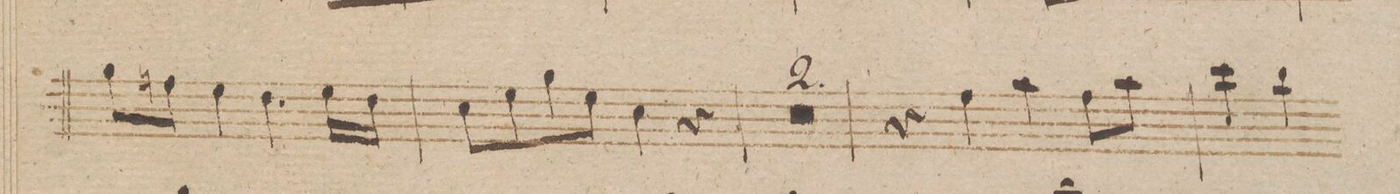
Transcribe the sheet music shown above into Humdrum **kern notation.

**kern	**dynam
*I"Violino 1mo	*
*clefG2	*
*k[b-]	*
*met(c)	*
*M4/4	*
8gg\L	.
8ffn\J	.
4ee\	.
4.dd\	.
16ee\LL	.
16dd\JJ	.
=228	=228
8cc\L	.
8ee\	.
8gg\	.
8ee\J	.
4cc\	.
4r	.
=229	=229
0r	.
=230	=230
=231	=231
4r	.
4ff\	.
4aa\	.
8ff\L	.
8aa\J	.
=232	=232
4ccc\	.
4bb-\	.
*-	*-
